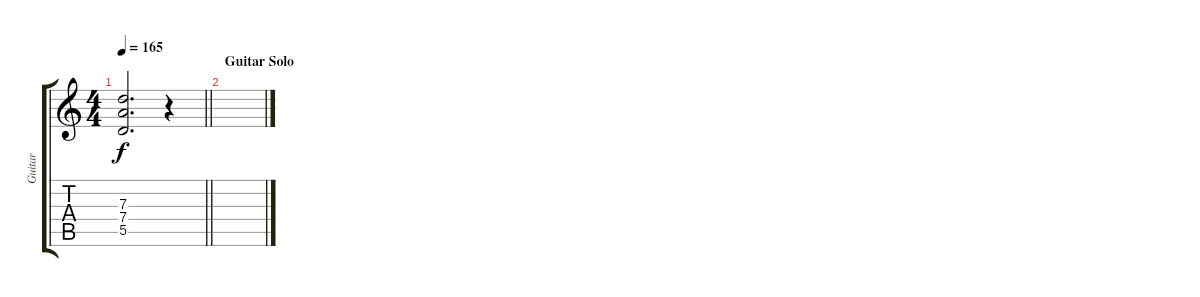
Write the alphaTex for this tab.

\track ("Guitar" "Guitar") {instrument overdrivenguitar}
\staff {score tabs}
\tuning (E4 B3 G3 D3 A2 E2) {hide}
\ts (4 4)
\tempo 165
\clef g2
\barLineRight lightlight
\ks c
(7.3{t} 7.4{t} 5.5{t}).2{d dy f} r.4 |
\section ("" "Guitar Solo")
